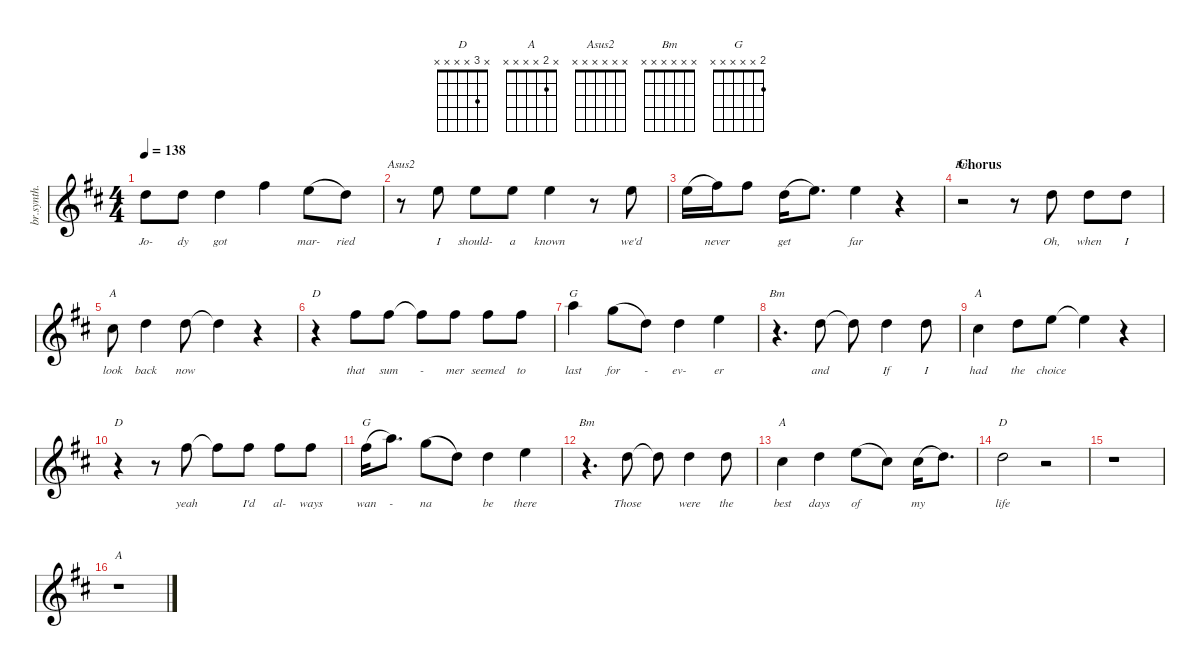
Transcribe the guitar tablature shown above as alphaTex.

\hideDynamics
\bracketExtendMode groupsimilarinstruments
\otherSystemsTrackNameOrientation horizontal
\track ("Vocal" "br.synth.") {instrument synthbrass1}
\staff {score}
\tuning (E4 B3 G3 D3 A2 E2)
\displaytranspose 12
\chord ("D" x x x x x x)
\chord ("A" x x x x x x)
\chord ("Asus2" x x x x x x)
\chord ("Bm" x x x x x x)
\chord ("A" x 2 x x x x) {showfingering false}
\chord ("G" 5 x x x x x) {showfingering false}
\chord ("G" 2 x x x x x) {showfingering false}
\chord ("D" x 3 x x x x) {showfingering false}
\ts (4 4)
\tempo 138
\clef g2
\ks d
3.2{acc forcenatural}.8{lyrics (0 "Jo-") lyrics (1 "") lyrics (2 "") lyrics (3 "") lyrics (4 "") dy fff beam Down} 3.2{acc forcenatural}.8{lyrics (0 "dy") lyrics (1 "") lyrics (2 "") lyrics (3 "") lyrics (4 "") dy f beam Down} 3.2{acc forcenatural}.4{lyrics (0 "got") lyrics (1 "") lyrics (2 "") lyrics (3 "") lyrics (4 "") beam Down} 2.1{acc #}.4{dy fff beam Down} 0.1{acc forcenatural}.8{lyrics (0 "mar-") lyrics (1 "") lyrics (2 "") lyrics (3 "") lyrics (4 "") legatoorigin beam Down} -2.1{acc forcenatural}.8{lyrics (0 "ried") lyrics (1 "") lyrics (2 "") lyrics (3 "") lyrics (4 "") beam Down} |
r.8{ch "Asus2" beam Down} 0.1{acc forcenatural}.8{lyrics (0 "I") lyrics (1 "") lyrics (2 "") lyrics (3 "") lyrics (4 "") beam Down} 0.1{acc forcenatural}.8{lyrics (0 "should-") lyrics (1 "") lyrics (2 "") lyrics (3 "") lyrics (4 "") dy f beam Down} 0.1{acc forcenatural}.8{lyrics (0 "a") lyrics (1 "") lyrics (2 "") lyrics (3 "") lyrics (4 "") dy ff beam Down} 0.1{acc forcenatural}.4{lyrics (0 "known") lyrics (1 "") lyrics (2 "") lyrics (3 "") lyrics (4 "") dy f beam Down} r.8{beam Down} 0.1{acc forcenatural}.8{lyrics (0 "we'd") lyrics (1 "") lyrics (2 "") lyrics (3 "") lyrics (4 "") dy ff beam Down} |
0.1{acc forcenatural}.16{dy fff legatoorigin beam Down} 2.1{acc #}.16{lyrics (0 "never") lyrics (1 "") lyrics (2 "") lyrics (3 "") lyrics (4 "") beam Down} 2.1{acc #}.8{beam Down} -2.1{acc forcenatural}.16{lyrics (0 "get") lyrics (1 "") lyrics (2 "") lyrics (3 "") lyrics (4 "") legatoorigin beam Down} 5.2{acc forcenatural}.8{d beam Down} 0.1{acc forcenatural}.4{lyrics (0 "far") lyrics (1 "") lyrics (2 "") lyrics (3 "") lyrics (4 "") dy ff beam Down} r.4{beam Down} |
\section ("" "Chorus")
r.2{ch "Bm" beam Down} r.8{beam Down} 3.2{acc forcenatural}.8{lyrics (0 "Oh,") lyrics (1 "") lyrics (2 "") lyrics (3 "") lyrics (4 "") beam Down} 3.2{acc forcenatural}.8{lyrics (0 "when") lyrics (1 "") lyrics (2 "") lyrics (3 "") lyrics (4 "") dy fff beam Down} 3.2{acc forcenatural}.8{lyrics (0 "I") lyrics (1 "") lyrics (2 "") lyrics (3 "") lyrics (4 "") dy ff beam Down} |
2.2{acc #}.8{ch "A" lyrics (0 "look") lyrics (1 "") lyrics (2 "") lyrics (3 "") lyrics (4 "") dy fff beam Down} 3.2{acc forcenatural}.4{lyrics (0 "back") lyrics (1 "") lyrics (2 "") lyrics (3 "") lyrics (4 "") beam Down} 3.2{acc forcenatural}.8{lyrics (0 "now") lyrics (1 "") lyrics (2 "") lyrics (3 "") lyrics (4 "") beam Down} 3.2{t acc forcenatural}.4{beam Down} r.4{beam Down} |
r.4{ch "D" beam Down} 2.1{acc #}.8{lyrics (0 "that") lyrics (1 "") lyrics (2 "") lyrics (3 "") lyrics (4 "") dy ff beam Down} 2.1{acc #}.8{lyrics (0 "sum") lyrics (1 "") lyrics (2 "") lyrics (3 "") lyrics (4 "") dy fff beam Down} 2.1{t acc #}.8{lyrics (0 "-") lyrics (1 "") lyrics (2 "") lyrics (3 "") lyrics (4 "") beam Down} 2.1{acc #}.8{lyrics (0 "mer") lyrics (1 "") lyrics (2 "") lyrics (3 "") lyrics (4 "") dy ff beam Down} 2.1{acc #}.8{lyrics (0 "seemed") lyrics (1 "") lyrics (2 "") lyrics (3 "") lyrics (4 "") beam Down} 2.1{acc #}.8{lyrics (0 "to") lyrics (1 "") lyrics (2 "") lyrics (3 "") lyrics (4 "") beam Down} |
5.1{acc forcenatural}.4{ch "G" lyrics (0 "last") lyrics (1 "") lyrics (2 "") lyrics (3 "") lyrics (4 "") dy f beam Down} 3.1{acc forcenatural}.8{lyrics (0 "for") lyrics (1 "") lyrics (2 "") lyrics (3 "") lyrics (4 "") dy fff legatoorigin beam Down} -2.1{acc forcenatural}.8{lyrics (0 "-") lyrics (1 "") lyrics (2 "") lyrics (3 "") lyrics (4 "") beam Down} 3.2{acc forcenatural}.4{lyrics (0 "ev-") lyrics (1 "") lyrics (2 "") lyrics (3 "") lyrics (4 "") beam Down} 0.1{acc forcenatural}.4{lyrics (0 "er") lyrics (1 "") lyrics (2 "") lyrics (3 "") lyrics (4 "") beam Down} |
r.4{d ch "Bm" beam Down} 3.2{acc forcenatural}.8{lyrics (0 "and") lyrics (1 "") lyrics (2 "") lyrics (3 "") lyrics (4 "") beam Down} 3.2{t acc forcenatural}.8{beam Down} 3.2{acc forcenatural}.4{lyrics (0 "If") lyrics (1 "") lyrics (2 "") lyrics (3 "") lyrics (4 "") dy f beam Down} 3.2{acc forcenatural}.8{lyrics (0 "I") lyrics (1 "") lyrics (2 "") lyrics (3 "") lyrics (4 "") dy ff beam Down} |
2.2{acc #}.4{ch "A" lyrics (0 "had") lyrics (1 "") lyrics (2 "") lyrics (3 "") lyrics (4 "") dy fff beam Down} 3.2{acc forcenatural}.8{lyrics (0 "the") lyrics (1 "") lyrics (2 "") lyrics (3 "") lyrics (4 "") dy ff beam Down} 0.1{acc forcenatural}.8{lyrics (0 "choice") lyrics (1 "") lyrics (2 "") lyrics (3 "") lyrics (4 "") dy fff beam Down} 0.1{t acc forcenatural}.4{beam Down} r.4{beam Down} |
r.4{ch "D" beam Down} r.8{beam Down} 2.1{acc #}.8{lyrics (0 "yeah") lyrics (1 "") lyrics (2 "") lyrics (3 "") lyrics (4 "") beam Down} 2.1{t acc #}.8{beam Down} 2.1{acc #}.8{lyrics (0 "I'd") lyrics (1 "") lyrics (2 "") lyrics (3 "") lyrics (4 "") dy ff beam Down} 2.1{acc #}.8{lyrics (0 "al-") lyrics (1 "") lyrics (2 "") lyrics (3 "") lyrics (4 "") beam Down} 2.1{acc #}.8{lyrics (0 "ways") lyrics (1 "") lyrics (2 "") lyrics (3 "") lyrics (4 "") beam Down} |
2.1{acc #}.16{ch "G" lyrics (0 "wan") lyrics (1 "") lyrics (2 "") lyrics (3 "") lyrics (4 "") legatoorigin beam Down} 5.1{acc forcenatural}.8{d lyrics (0 "-") lyrics (1 "") lyrics (2 "") lyrics (3 "") lyrics (4 "") dy f beam Down} 3.1{acc forcenatural}.8{lyrics (0 "na") lyrics (1 "") lyrics (2 "") lyrics (3 "") lyrics (4 "") dy fff legatoorigin beam Down} -2.1{acc forcenatural}.8{beam Down} 3.2{acc forcenatural}.4{lyrics (0 "be") lyrics (1 "") lyrics (2 "") lyrics (3 "") lyrics (4 "") beam Down} 0.1{acc forcenatural}.4{lyrics (0 "there") lyrics (1 "") lyrics (2 "") lyrics (3 "") lyrics (4 "") beam Down} |
r.4{d ch "Bm" beam Down} 3.2{acc forcenatural}.8{lyrics (0 "Those") lyrics (1 "") lyrics (2 "") lyrics (3 "") lyrics (4 "") beam Down} 3.2{t acc forcenatural}.8{beam Down} 3.2{acc forcenatural}.4{lyrics (0 "were") lyrics (1 "") lyrics (2 "") lyrics (3 "") lyrics (4 "") beam Down} 3.2{acc forcenatural}.8{lyrics (0 "the") lyrics (1 "") lyrics (2 "") lyrics (3 "") lyrics (4 "") dy ff beam Down} |
2.2{acc #}.4{ch "A" lyrics (0 "best") lyrics (1 "") lyrics (2 "") lyrics (3 "") lyrics (4 "") dy fff beam Down} 3.2{acc forcenatural}.4{lyrics (0 "days") lyrics (1 "") lyrics (2 "") lyrics (3 "") lyrics (4 "") dy ff beam Down} 5.2{acc forcenatural}.8{lyrics (0 "of") lyrics (1 "") lyrics (2 "") lyrics (3 "") lyrics (4 "") legatoorigin beam Down} -3.1{acc #}.8{beam Down} 2.2{acc #}.16{lyrics (0 "my") lyrics (1 "") lyrics (2 "") lyrics (3 "") lyrics (4 "") legatoorigin beam Down} -2.1{acc forcenatural}.8{d beam Down} |
3.2{acc forcenatural}.2{ch "D" lyrics (0 "life") lyrics (1 "") lyrics (2 "") lyrics (3 "") lyrics (4 "") dy f beam Down} r.2{beam Down} |
r.1{beam Down} |
r.1{ch "A" beam Down}
